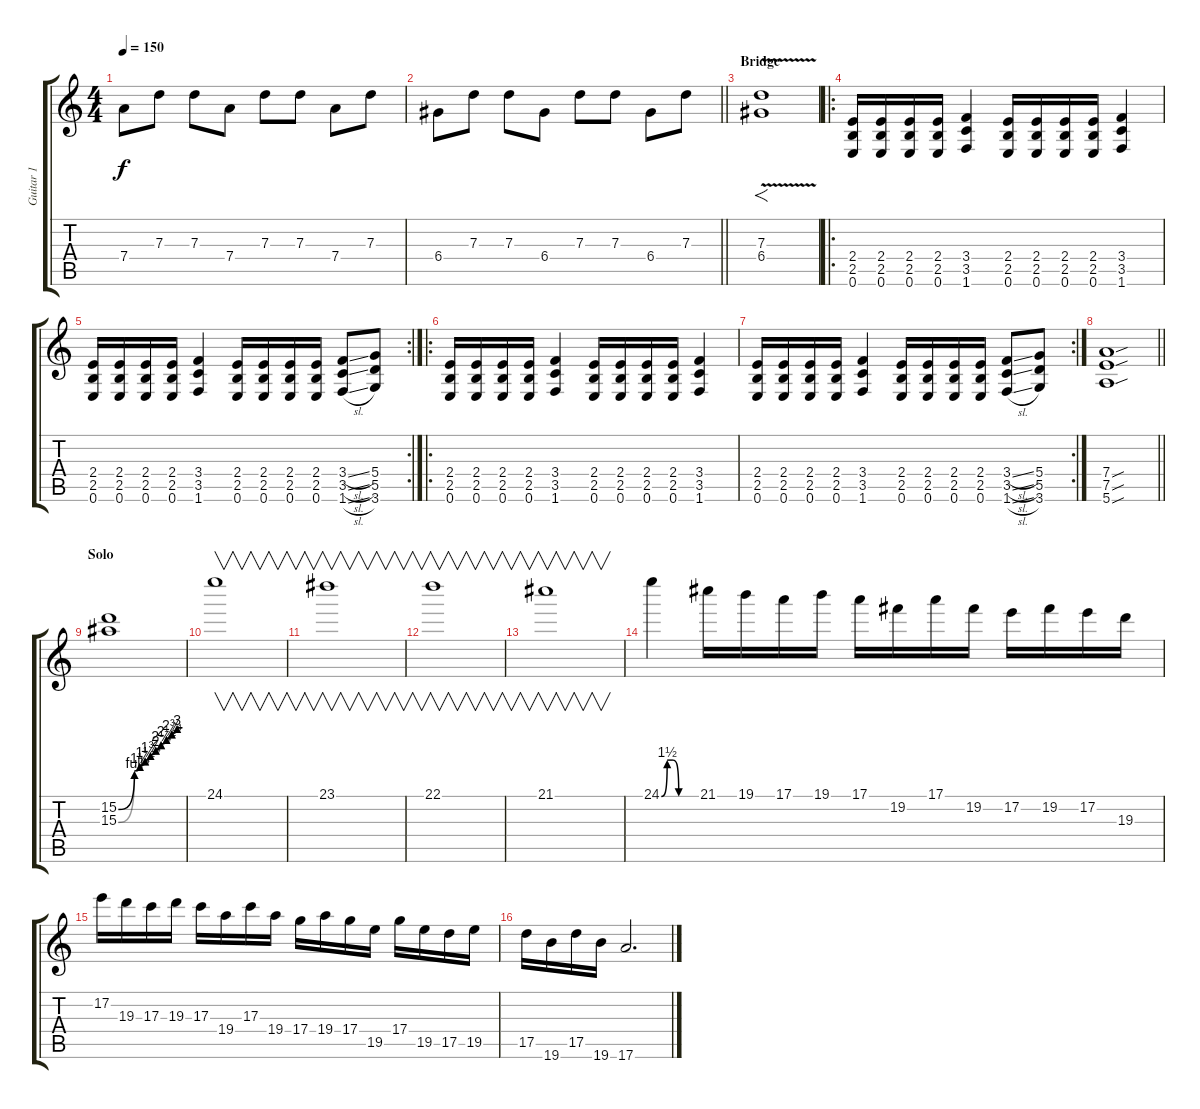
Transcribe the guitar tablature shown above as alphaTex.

\track ("Guitar 1" "Guitar 1") {instrument distortionguitar}
\staff {score tabs}
\tuning (E4 B3 G3 D3 A2 E2) {hide}
\ts (4 4)
\tempo 150
\clef g2
\ks c
7.4.8{dy f} 7.3.8 7.3.8 7.4.8 7.3.8 7.3.8 7.4.8 7.3.8 |
\barLineRight lightlight
6.4.8 7.3.8 7.3.8 6.4.8 7.3.8 7.3.8 6.4.8 7.3.8 |
\section ("" "Bridge")
(7.3{v} 6.4).1{f} |
\ro
(2.4 2.5 0.6).16 (2.4 2.5 0.6).16 (2.4 2.5 0.6).16 (2.4 2.5 0.6).16 (3.4 3.5 1.6).4 (2.4 2.5 0.6).16 (2.4 2.5 0.6).16 (2.4 2.5 0.6).16 (2.4 2.5 0.6).16 (3.4 3.5 1.6).4 |
\rc 2
(2.4 2.5 0.6).16 (2.4 2.5 0.6).16 (2.4 2.5 0.6).16 (2.4 2.5 0.6).16 (3.4 3.5 1.6).4 (2.4 2.5 0.6).16 (2.4 2.5 0.6).16 (2.4 2.5 0.6).16 (2.4 2.5 0.6).16 (3.4{sl} 3.5{sl} 1.6{sl}).8 (5.4 5.5 3.6).8 |
\ro
(2.4 2.5 0.6).16 (2.4 2.5 0.6).16 (2.4 2.5 0.6).16 (2.4 2.5 0.6).16 (3.4 3.5 1.6).4 (2.4 2.5 0.6).16 (2.4 2.5 0.6).16 (2.4 2.5 0.6).16 (2.4 2.5 0.6).16 (3.4 3.5 1.6).4 |
\rc 2
(2.4 2.5 0.6).16 (2.4 2.5 0.6).16 (2.4 2.5 0.6).16 (2.4 2.5 0.6).16 (3.4 3.5 1.6).4 (2.4 2.5 0.6).16 (2.4 2.5 0.6).16 (2.4 2.5 0.6).16 (2.4 2.5 0.6).16 (3.4{sl} 3.5{sl} 1.6{sl}).8 (5.4 5.5 3.6).8 |
\barLineRight lightlight
(7.4{sou} 7.5{sou} 5.6{sou}).1 |
\section ("" "Solo")
(15.2{be (custom 0 0 15 4 20 5 25 6 30 7 35 8 40 9 45 10 50 11 55 12 60 12)} 15.3{be (custom 0 0 15 4 20 5 25 6 30 7 35 8 40 9 45 10 50 11 55 12 60 12)}).1 |
24.1.1{v} |
23.1.1{v} |
22.1.1{v} |
21.1.1{v} |
24.1{be (custom 0 0 10 6 20 6 30 0 60 0)}.4 21.1.16 19.1.16 17.1.16 19.1.16 17.1.16 19.2.16 17.1.16 19.2.16 17.2.16 19.2.16 17.2.16 19.3.16 |
17.2.16 19.3.16 17.3.16 19.3.16 17.3.16 19.4.16 17.3.16 19.4.16 17.4.16 19.4.16 17.4.16 19.5.16 17.4.16 19.5.16 17.5.16 19.5.16 |
17.5.16 19.6.16 17.5.16 19.6.16 17.6.2{d}
